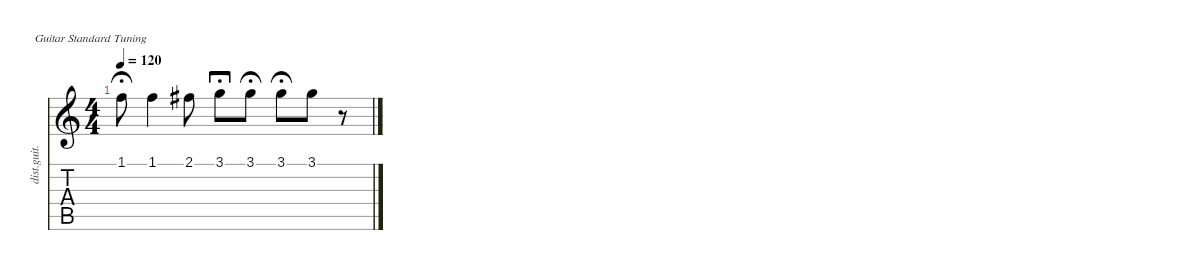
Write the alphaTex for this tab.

\defaultSystemsLayout 4
\hideDynamics
\bracketExtendMode nobrackets
\otherSystemsTrackNameOrientation horizontal
\track ("Distortion Guitar" "dist.guit.") {instrument distortionguitar}
\staff {score tabs}
\tuning (E4 B3 G3 D3 A2 E2)
\ts (4 4)
\tempo 120
\clef g2
\ks c
1.1.8{dy mf fermata (medium 0.5) instrument distortionguitar beam Down} 1.1.4{beam Down} 2.1{acc #}.8{beam Down} 3.1.8{fermata (long 1) beam Down} 3.1.8{fermata (medium 0.5) beam Down} 3.1.8{fermata (medium 0.5) beam Down} 3.1.8{beam Down} r.8{beam Down}
